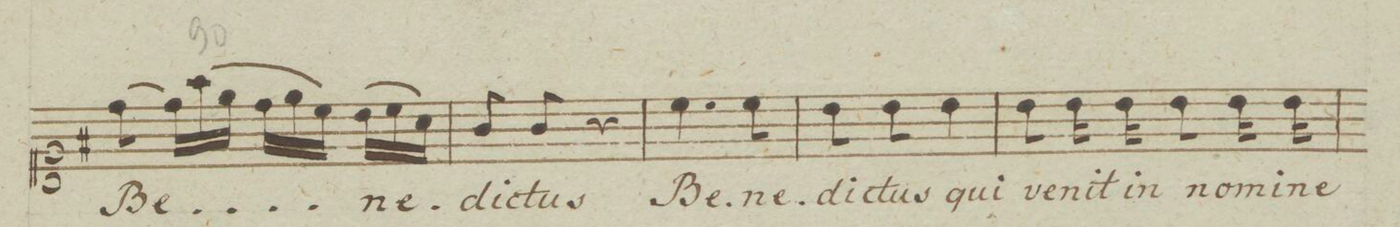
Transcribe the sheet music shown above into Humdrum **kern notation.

**kern	**text	**dynam
*I"Canto.	*	*
*clefC1	*	*
*k[f#]	*	*
*met(c)	*	*
*M2/4	*	*
[8dd\	Be-	.
24dd\LL]	.	.
(24ff#\	.	.
24ee\JJ	.	.
24dd\LL	.	.
24ee\	.	.
24cc\JJ)	.	.
(24b\LL	-ne-	.
24cc\	.	.
24a\JJ)	.	.
=168	=168	=168
8g/	-di-	.
8g/	-ctus	.
4r	.	.
=169	=169	=169
4.cc\	Be-	.
8cc\	-ne-	.
=170	=170	=170
8b\	-di-	.
8b\	-ctus	.
4b\	qui	.
=171	=171	=171
8b\	ve-	.
16b\	-nit	.
16b\	in	.
8b\	no-	.
16b\	-mi-	.
16b\	-ne	.
=172	=172	=172
*-	*-	*-
